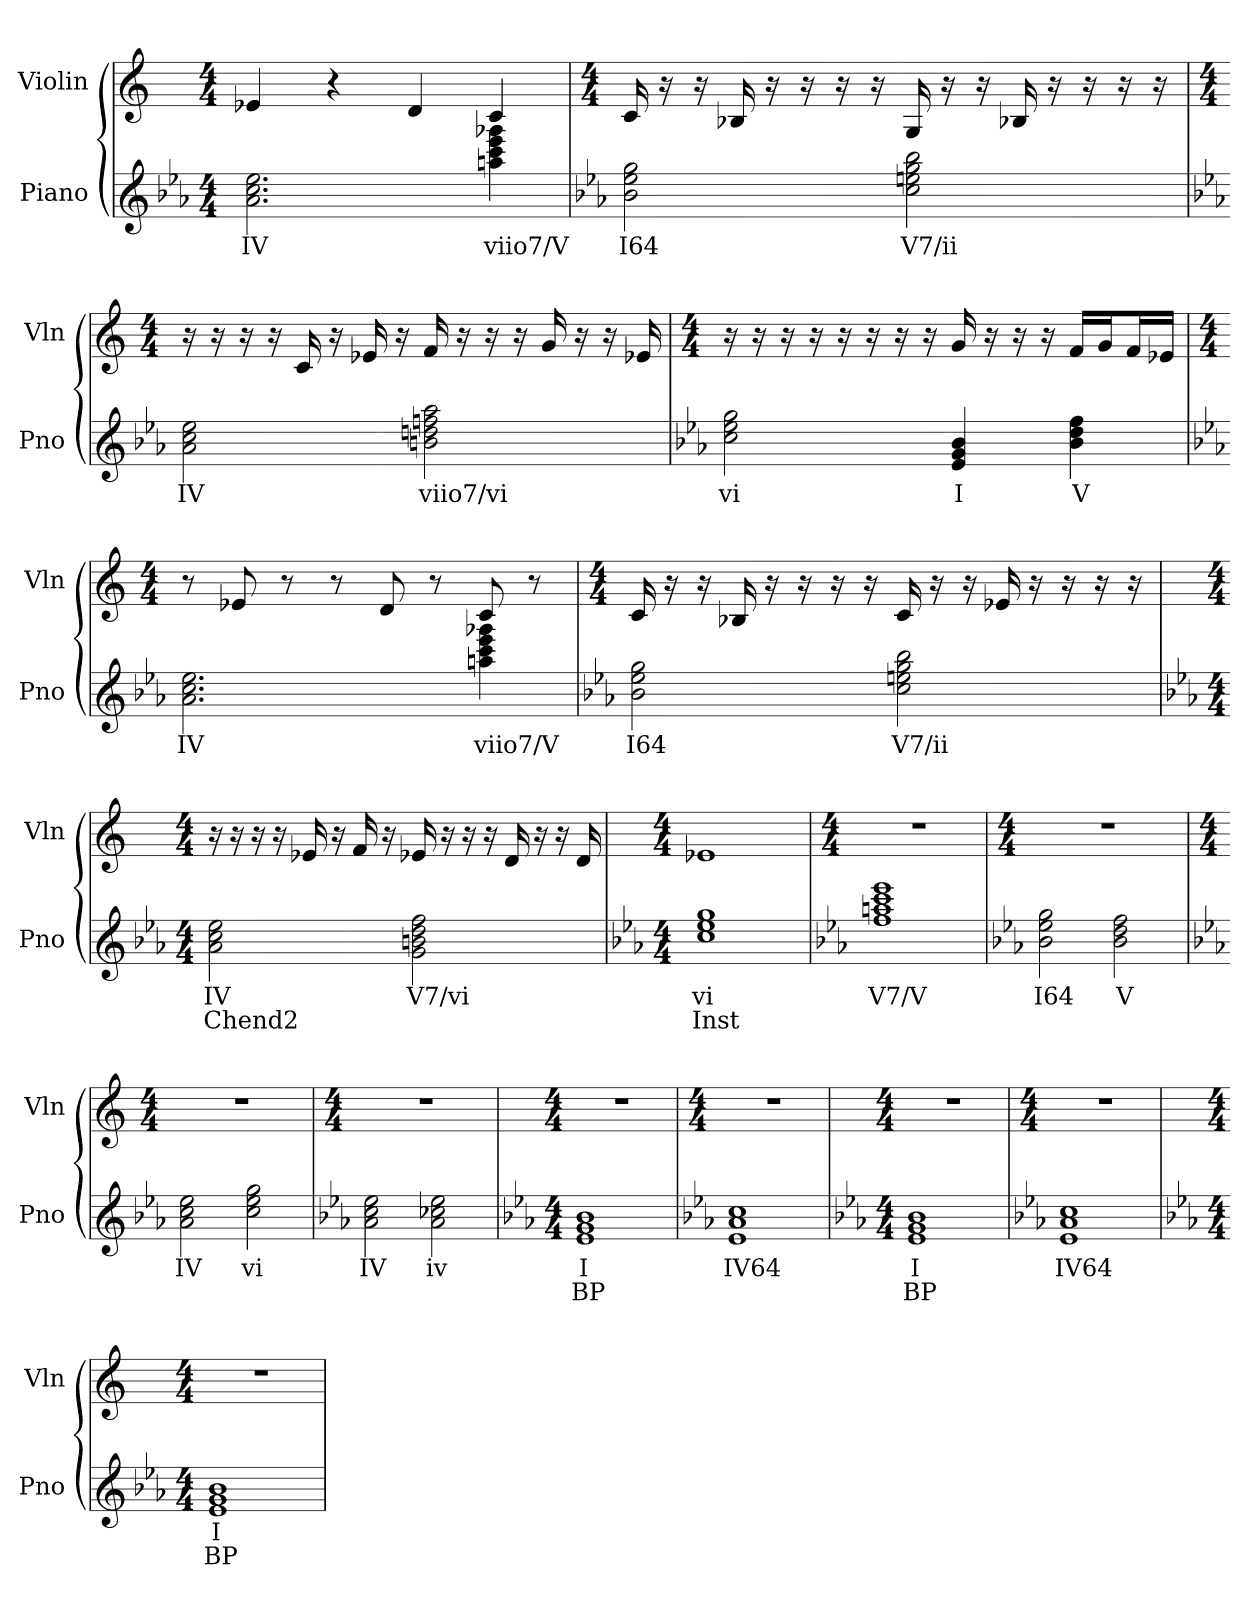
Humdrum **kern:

**kern	**text	**text	**kern
*part2	*part2	*part2	*part1
*staff2	*staff2	*staff2	*staff1
*I"Piano	*	*	*I"Violin
*I'Pno	*	*	*I'Vln
*k[b-e-a-]	*	*	*
*E-:	*	*	*
*M4/4	*	*	*M4/4
=	=	=	=
2.a- 2.cc 2.ee-	IV	.	4e-X
.	.	.	4r
.	.	.	4d
4aan 4ccc 4eee- 4ggg-X	viio7/V	.	4c
=	=	=	=
*k[b-e-a-]	*	*	*
*E-:	*	*	*
*	*	*	*M4/4
2b- 2ee- 2gg	I64	.	16c
.	.	.	16r
.	.	.	16r
.	.	.	16B-X
.	.	.	16r
.	.	.	16r
.	.	.	16r
.	.	.	16r
2cc 2een 2gg 2bb-	V7/ii	.	16G
.	.	.	16r
.	.	.	16r
.	.	.	16B-X
.	.	.	16r
.	.	.	16r
.	.	.	16r
.	.	.	16r
=	=	=	=
*k[b-e-a-]	*	*	*
*E-:	*	*	*
*	*	*	*M4/4
2a- 2cc 2ee-	IV	.	16r
.	.	.	16r
.	.	.	16r
.	.	.	16r
.	.	.	16c
.	.	.	16r
.	.	.	16e-X
.	.	.	16r
2bn 2ddn 2ffn 2aa-	viio7/vi	.	16f
.	.	.	16r
.	.	.	16r
.	.	.	16r
.	.	.	16g
.	.	.	16r
.	.	.	16r
.	.	.	16e-X
=	=	=	=
*k[b-e-a-]	*	*	*
*E-:	*	*	*
*	*	*	*M4/4
2cc 2ee- 2gg	vi	.	16r
.	.	.	16r
.	.	.	16r
.	.	.	16r
.	.	.	16r
.	.	.	16r
.	.	.	16r
.	.	.	16r
4e- 4g 4b-	I	.	16g
.	.	.	16r
.	.	.	16r
.	.	.	16r
4b- 4dd 4ff	V	.	16fLL
.	.	.	16gJ
.	.	.	16fL
.	.	.	16e-XJJ
=	=	=	=
*k[b-e-a-]	*	*	*
*E-:	*	*	*
*	*	*	*M4/4
2.a- 2.cc 2.ee-	IV	.	8r
.	.	.	8e-X
.	.	.	8r
.	.	.	8r
.	.	.	8d
.	.	.	8r
4aan 4ccc 4eee- 4ggg-X	viio7/V	.	8c
.	.	.	8r
=	=	=	=
*k[b-e-a-]	*	*	*
*E-:	*	*	*
*	*	*	*M4/4
2b- 2ee- 2gg	I64	.	16c
.	.	.	16r
.	.	.	16r
.	.	.	16B-X
.	.	.	16r
.	.	.	16r
.	.	.	16r
.	.	.	16r
2cc 2een 2gg 2bb-	V7/ii	.	16c
.	.	.	16r
.	.	.	16r
.	.	.	16e-X
.	.	.	16r
.	.	.	16r
.	.	.	16r
.	.	.	16r
=	=	=	=
*k[b-e-a-]	*	*	*
*E-:	*	*	*
*M4/4	*	*	*M4/4
2a- 2cc 2ee-	IV	Chend2	16r
.	.	.	16r
.	.	.	16r
.	.	.	16r
.	.	.	16e-X
.	.	.	16r
.	.	.	16f
.	.	.	16r
2g 2bn 2dd 2ff	V7/vi	.	16e-X
.	.	.	16r
.	.	.	16r
.	.	.	16r
.	.	.	16d
.	.	.	16r
.	.	.	16r
.	.	.	16d
=	=	=	=
*k[b-e-a-]	*	*	*
*E-:	*	*	*
*M4/4	*	*	*M4/4
1cc 1ee- 1gg	vi	Inst	1e-X
=	=	=	=
*k[b-e-a-]	*	*	*
*E-:	*	*	*
*	*	*	*M4/4
1ff 1aan 1ccc 1eee-	V7/V	.	1r
=	=	=	=
*k[b-e-a-]	*	*	*
*E-:	*	*	*
*	*	*	*M4/4
2b- 2ee- 2gg	I64	.	1r
2b- 2dd 2ff	V	.	.
=	=	=	=
*k[b-e-a-]	*	*	*
*E-:	*	*	*
*	*	*	*M4/4
2a- 2cc 2ee-	IV	.	1r
2cc 2ee- 2gg	vi	.	.
=	=	=	=
*k[b-e-a-]	*	*	*
*E-:	*	*	*
*	*	*	*M4/4
2a- 2cc 2ee-	IV	.	1r
2a- 2cc-X 2ee-	iv	.	.
=	=	=	=
*k[b-e-a-]	*	*	*
*E-:	*	*	*
*M4/4	*	*	*M4/4
1e- 1g 1b-	I	BP	1r
=	=	=	=
*k[b-e-a-]	*	*	*
*E-:	*	*	*
*	*	*	*M4/4
1e- 1a- 1cc	IV64	.	1r
=	=	=	=
*k[b-e-a-]	*	*	*
*E-:	*	*	*
*M4/4	*	*	*M4/4
1e- 1g 1b-	I	BP	1r
=	=	=	=
*k[b-e-a-]	*	*	*
*E-:	*	*	*
*	*	*	*M4/4
1e- 1a- 1cc	IV64	.	1r
=	=	=	=
*k[b-e-a-]	*	*	*
*E-:	*	*	*
*M4/4	*	*	*M4/4
1e- 1g 1b-	I	BP	1r
=	=	=	=
*-	*-	*-	*-
